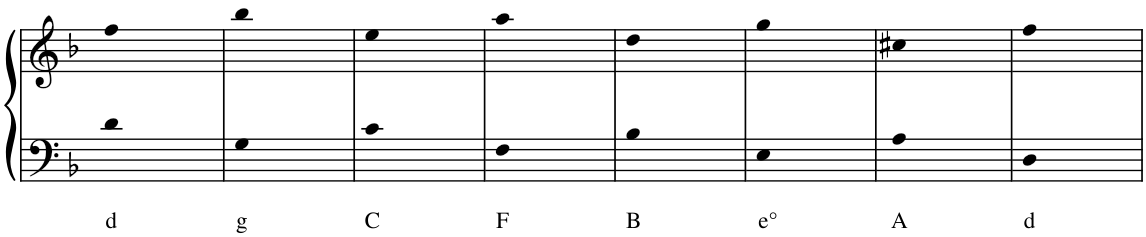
**kern	**text	**kern
*part1	*part1	*part1
*staff2	*staff2	*staff1
*I"Klavier	*	*
!!LO:PB:g=z
*clefF4	*	*clefG2
*k[b-]	*	*k[b-]
*M3/8	*	*M3/8
=8	=8	=8
!	!LO:LY:b	!
8d	d	8ff
8ryy	.	8ryy
8ryy	.	8ryy
=9	=9	=9
!	!LO:LY:b	!
8G	g	8bb-
8ryy	.	8ryy
8ryy	.	8ryy
=10	=10	=10
!	!LO:LY:b	!
8c	C	8ee
8ryy	.	8ryy
8ryy	.	8ryy
=11	=11	=11
!	!LO:LY:b	!
8F	F	8aa
8ryy	.	8ryy
8ryy	.	8ryy
=12	=12	=12
!	!LO:LY:b	!
8B-	B	8dd
8ryy	.	8ryy
8ryy	.	8ryy
=13	=13	=13
!	!LO:LY:b	!
8E	e°	8gg
8ryy	.	8ryy
8ryy	.	8ryy
=14	=14	=14
!	!LO:LY:b	!
8A	A	8cc#X
8ryy	.	8ryy
8ryy	.	8ryy
=15	=15	=15
!	!LO:LY:b	!
8D	d	8ff
8ryy	.	8ryy
8ryy	.	8ryy
=	=	=
*-	*-	*-
